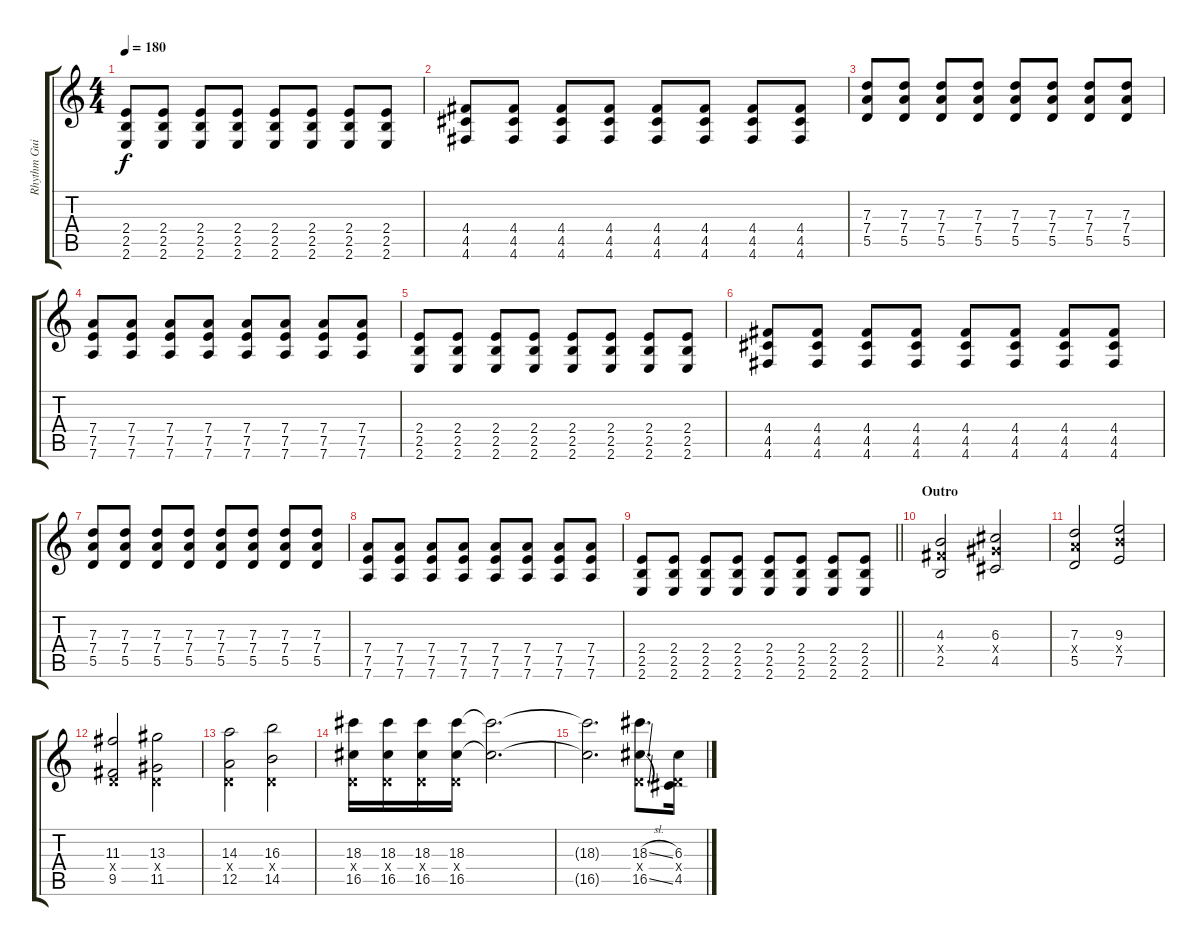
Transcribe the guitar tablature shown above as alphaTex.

\track ("Rhythm Guitar" "Rhythm Gui") {instrument overdrivenguitar}
\staff {score tabs}
\tuning (E4 B3 G3 D3 A2 D2) {hide}
\ts (4 4)
\tempo 180
\clef g2
\ks c
(2.4 2.5 2.6).8{dy f} (2.4 2.5 2.6).8 (2.4 2.5 2.6).8 (2.4 2.5 2.6).8 (2.4 2.5 2.6).8 (2.4 2.5 2.6).8 (2.4 2.5 2.6).8 (2.4 2.5 2.6).8 |
(4.4 4.5 4.6).8 (4.4 4.5 4.6).8 (4.4 4.5 4.6).8 (4.4 4.5 4.6).8 (4.4 4.5 4.6).8 (4.4 4.5 4.6).8 (4.4 4.5 4.6).8 (4.4 4.5 4.6).8 |
(7.3 7.4 5.5).8 (7.3 7.4 5.5).8 (7.3 7.4 5.5).8 (7.3 7.4 5.5).8 (7.3 7.4 5.5).8 (7.3 7.4 5.5).8 (7.3 7.4 5.5).8 (7.3 7.4 5.5).8 |
(7.4 7.5 7.6).8 (7.4 7.5 7.6).8 (7.4 7.5 7.6).8 (7.4 7.5 7.6).8 (7.4 7.5 7.6).8 (7.4 7.5 7.6).8 (7.4 7.5 7.6).8 (7.4 7.5 7.6).8 |
(2.4 2.5 2.6).8 (2.4 2.5 2.6).8 (2.4 2.5 2.6).8 (2.4 2.5 2.6).8 (2.4 2.5 2.6).8 (2.4 2.5 2.6).8 (2.4 2.5 2.6).8 (2.4 2.5 2.6).8 |
(4.4 4.5 4.6).8 (4.4 4.5 4.6).8 (4.4 4.5 4.6).8 (4.4 4.5 4.6).8 (4.4 4.5 4.6).8 (4.4 4.5 4.6).8 (4.4 4.5 4.6).8 (4.4 4.5 4.6).8 |
(7.3 7.4 5.5).8 (7.3 7.4 5.5).8 (7.3 7.4 5.5).8 (7.3 7.4 5.5).8 (7.3 7.4 5.5).8 (7.3 7.4 5.5).8 (7.3 7.4 5.5).8 (7.3 7.4 5.5).8 |
(7.4 7.5 7.6).8 (7.4 7.5 7.6).8 (7.4 7.5 7.6).8 (7.4 7.5 7.6).8 (7.4 7.5 7.6).8 (7.4 7.5 7.6).8 (7.4 7.5 7.6).8 (7.4 7.5 7.6).8 |
\barLineRight lightlight
(2.4 2.5 2.6).8 (2.4 2.5 2.6).8 (2.4 2.5 2.6).8 (2.4 2.5 2.6).8 (2.4 2.5 2.6).8 (2.4 2.5 2.6).8 (2.4 2.5 2.6).8 (2.4 2.5 2.6).8 |
\section ("" "Outro")
(4.3 4.4{x} 2.5).2 (6.3 6.4{x} 4.5).2 |
(7.3 7.4{x} 5.5).2 (9.3 9.4{x} 7.5).2 |
(11.3 0.4{x} 9.5).2 (13.3 0.4{x} 11.5).2 |
(14.3 0.4{x} 12.5).2 (16.3 0.4{x} 14.5).2 |
(18.3 0.4{x} 16.5).16 (18.3 0.4{x} 16.5).16 (18.3 0.4{x} 16.5).16 (18.3 0.4{x} 16.5).16 (18.3{t} 16.5{t}).2{d} |
(18.3{t} 16.5{t}).2{d} (18.3{sl} 0.4{x} 16.5{sl}).8{d} (6.3 0.4{x} 4.5).16
